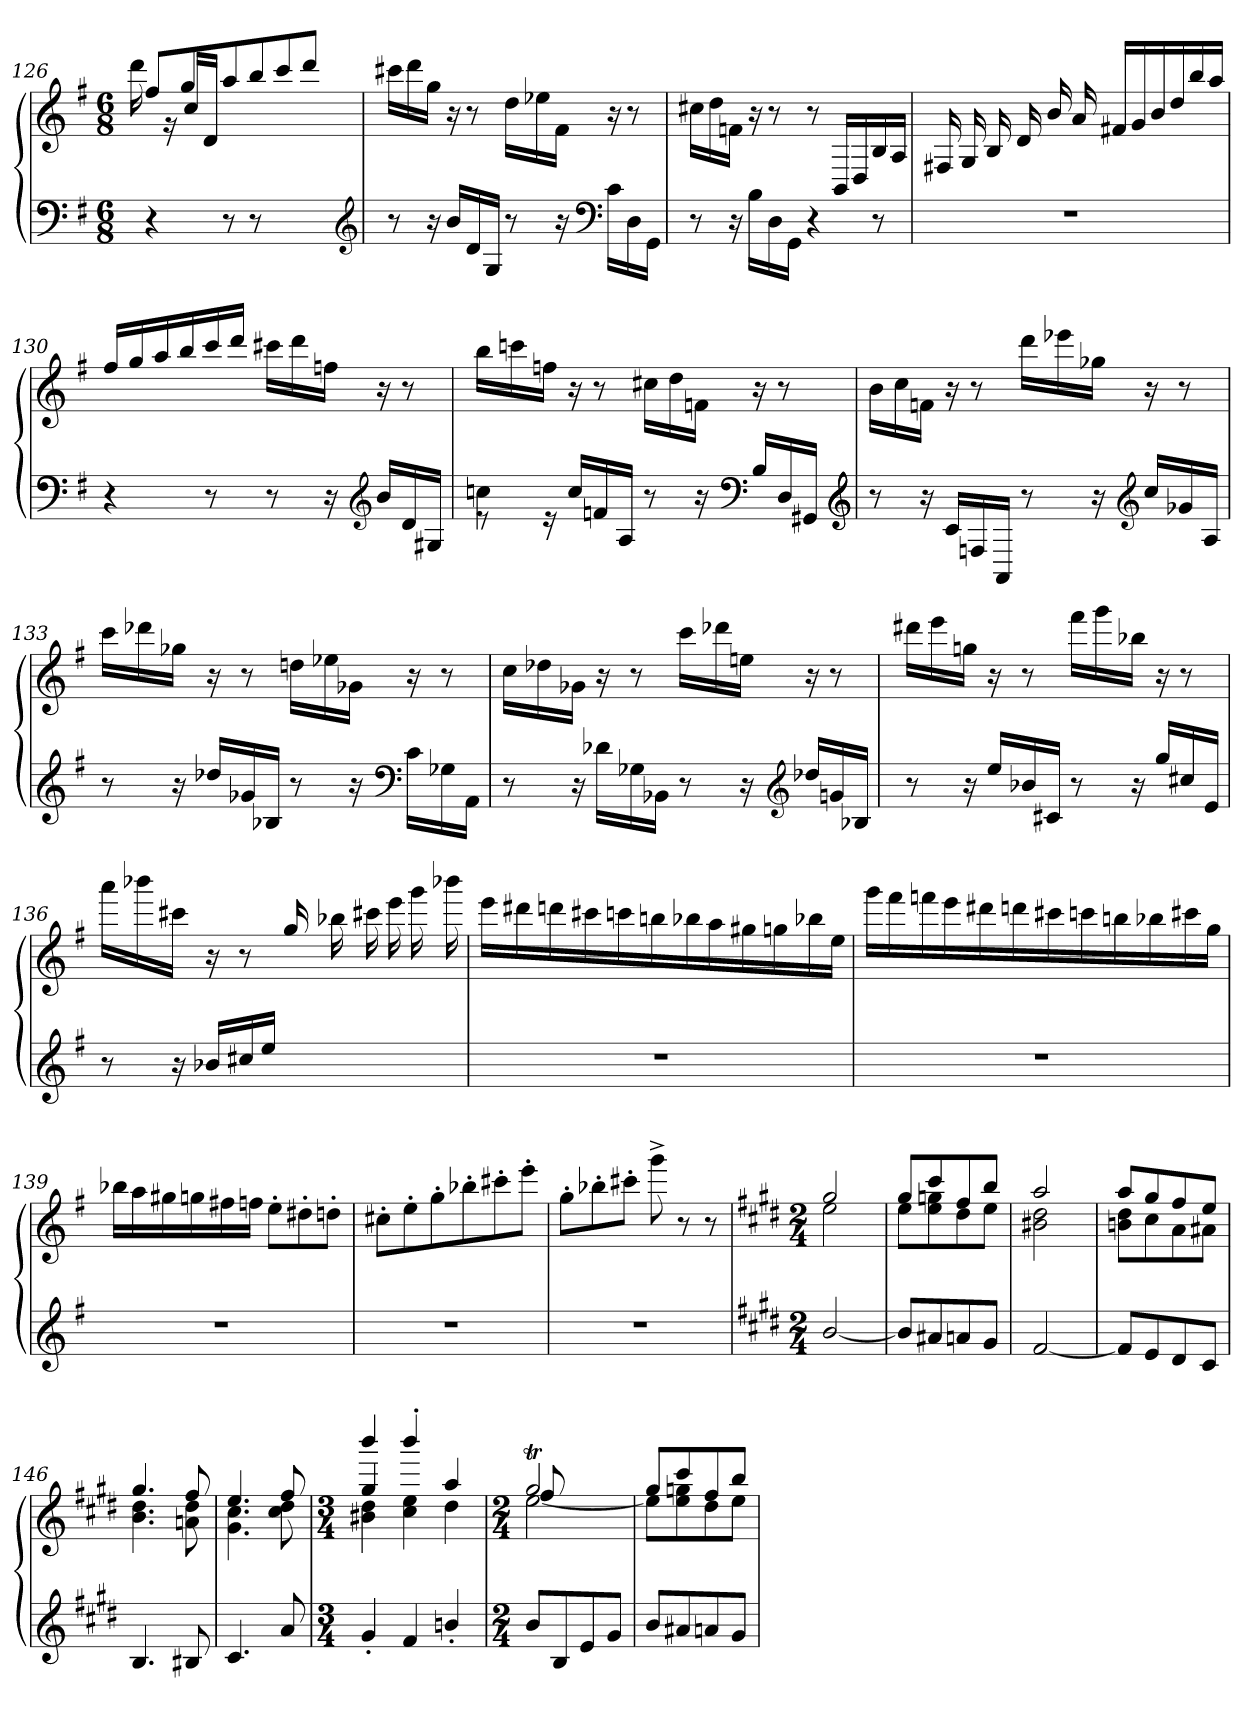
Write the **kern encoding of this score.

**kern	**kern
*part1	*part1
*staff2	*staff1
*clefF4	*clefG2
*k[f#]	*k[f#]
*M6/8	*M6/8
=126	=126
*	*^
4r	8ff#i/L	16dddj\
.	.	16r
.	8ggi/	16ccj/LL
.	.	16dj/JJ
8r	8aai/	2ryy
8r	8bbi/	.
4ryy	8ccci/	.
.	8dddi/J	.
8ryy	8ryy	8ryy
*	*v	*v
*clefG2	*
=127	=127
8r	16ccc#Xi\LL
.	16dddi\
16r	16ggi\JJ
16bZ/LL	16r
16dZ/	8r
16GZ/JJ	.
8r	16ddi\LL
.	16ee-Xi\
16r	16f#i\JJ
*clefF4	*
16cZ\LL	16r
16DZ\	8r
16GGZ\JJ	.
!!LO:LB:g=z
=128	=128
8r	16cc#Xi\LL
.	16ddi\
16r	16fni\JJ
16BZ\LL	16r
16DZ\	8r
16GGZ\JJ	.
4r	8r
.	16BBi/LL
.	16Di/
8r	16Bi/
.	16Ai/JJ
=129	=129
2.r	16F#Xi/
.	16Gi/
.	16Bi/
.	16di/
.	16bi/
.	16ai/
.	16f#Xi/LL
.	16gi/
.	16bi/
.	16ddi/
.	16bbi/
.	16aai/JJ
=130	=130
4r	16ff#i/LL
.	16ggi/
.	16aai/
.	16bbi/
8r	16ccci/
.	16dddi/JJ
8r	16ccc#Xi\LL
.	16dddi\
16r	16ffni\JJ
*clefG2	*
16bZ/LL	16r
16dZ/	8r
16G#XZ/JJ	.
=131	=131
*^	*
4ccnj\	8r	16bbi\LL
.	.	16cccni\
.	16r	16ffni\JJ
.	16ccZ/LL	16r
2ryy	16fnZ/	8r
.	16AZ/JJ	.
.	8r	16cc#Xi\LL
.	.	16ddi\
.	16r	16fni\JJ
*clefF4	*	*
.	16BZ/LL	16r
.	16DZ/	8r
.	16GG#XZ/JJ	.
*v	*v	*
*clefG2	*
!!LO:LB:g=z
=132	=132
8r	16bi\LL
.	16cci\
16r	16fni\JJ
16cZ/LL	16r
16FnZ/	8r
16AAZ/JJ	.
8r	16dddi\LL
.	16eee-Xi\
16r	16gg-Xi\JJ
*clefG2	*
16ccZ/LL	16r
16g-XZ/	8r
16AZ/JJ	.
=133	=133
8r	16ccci\LL
.	16ddd-Xi\
16r	16gg-Xi\JJ
16dd-XZ/LL	16r
16g-XZ/	8r
16B-XZ/JJ	.
8r	16ddni\LL
.	16ee-Xi\
16r	16g-Xi\JJ
*clefF4	*
16cZ\LL	16r
16G-XZ\	8r
16AAZ\JJ	.
=134	=134
8r	16cci\LL
.	16dd-Xi\
16r	16g-Xi\JJ
16d-XZ\LL	16r
16G-XZ\	8r
16BB-XZ\JJ	.
8r	16ccci\LL
.	16ddd-Xi\
16r	16eeni\JJ
*clefG2	*
16dd-XZ/LL	16r
16gnZ/	8r
16B-XZ/JJ	.
!!LO:LB:g=z
=135	=135
8r	16ddd#Xi\LL
.	16eeei\
16r	16ggni\JJ
16eeZ/LL	16r
16b-XZ/	8r
16c#XZ/JJ	.
8r	16fff#i\LL
.	16gggi\
16r	16bb-Xi\JJ
16ggZ/LL	16r
16cc#XZ/	8r
16eZ/JJ	.
=136	=136
8r	16aaai\LL
.	16bbb-Xi\
16r	16ccc#Xi\JJ
16b-XZ/LL	16r
16cc#XZ/	8r
16eeZ/JJ	.
4.ryy	16ggi/
.	16bb-Xi\
.	16ccc#Xi\
.	16eeei\
.	16gggi\
.	16bbb-Xi\
=137	=137
2.r	16eeei\LL
.	16ddd#Xi\
.	16dddni\
.	16ccc#Xi\
.	16cccni\
.	16bbni\
.	16bb-Xi\
.	16aai\
.	16gg#Xi\
.	16ggni\
.	16bb-Xi\
.	16eei\JJ
!!LO:LB:g=z
=138	=138
2.r	16gggi\LL
.	16fff#i\
.	16fffni\
.	16eeei\
.	16ddd#Xi\
.	16dddni\
.	16ccc#Xi\
.	16cccni\
.	16bbni\
.	16bb-Xi\
.	16ccc#Xi\
.	16ggi\JJ
=139	=139
2.r	16bb-Xi\LL
.	16aai\
.	16gg#Xi\
.	16ggni\
.	16ff#Xi\
.	16ffni\JJ
.	8ee'>i\L
.	8dd#X'>i\
.	8ddn'>i\J
=140	=140
2.r	8cc#X'>i\L
.	8ee'>i\
.	8gg'>i\
.	8bb-X'>i\
.	8ccc#X'>i\
.	8eee'>i\J
=141	=141
2.r	8gg'>i\L
.	8bb-X'>i\
.	8ccc#X'>i\J
.	8ggg^>i\
.	8r
.	8r
!!LO:PB:g=z
=142	=142
*k[f#c#g#d#]	*k[f#c#g#d#]
*M2/4	*M2/4
*	*^
[2bZ/	2gg#i/	2eej\
=143	=143	=143
8bZ/L]	8gg#i/L	8eej\L
8a#XZ/	8ccc#i/	8eej\ 8ggnj\
8anZ/	8ff#i/	8dd#j\
8g#Z/J	8bbi/J	8eej\J
=144	=144	=144
[2f#Z/	2aai/	2dd#j\ 2b#Xj\
=145	=145	=145
8f#Z/L]	8aai/L	8bnj\ 8dd#j\L
8eZ/	8gg#i/	8cc#j\
8d#Z/	8ff#i/	8aj\
8c#Z/J	8eei/J	8a#Xj\J
=146	=146	=146
4.BZ/	4.gg#i/	4.bj\ 4.dd#j\
8B#XZ/	8ff#i/	8anj\ 8dd#j\
=147	=147	=147
4.c#Z/	4.eei/	4.g#j\ 4.cc#j\
8aZ/	8ff#i/	8cc#j\ 8dd#j\
*	*v	*v
=148	=148
*M3/4	*M3/4
*	*^
*	*	*^
4g#'<Z/	4bbbi/	4gg#j/	4b#XV\ 4dd#V\
4f#Z/	4bbb'<i/	4cc#j\ 4eej\	2ryy
4bn'<Z/	4aai/	4dd#j\	.
!!LO:LB:g=z	!!	!!
=149	=149	=149	=149
*M2/4	*M2/4	*	*
8bZ/L	2gg#ti/	[2eej\	8ff#V/
8BZ/	.	.	4.ryy
8eZ/	.	.	.
8g#Z/J	.	.	.
*	*	*v	*v
=150	=150	=150
8bZ/L	8gg#i/L	8eej\L]
8a#XZ/	8ccc#i/	8eej\ 8ggnj\
8anZ/	8ff#i/	8dd#j\
8g#Z/J	8bbi/J	8eej\J
*	*v	*v
=	=
*-	*-
